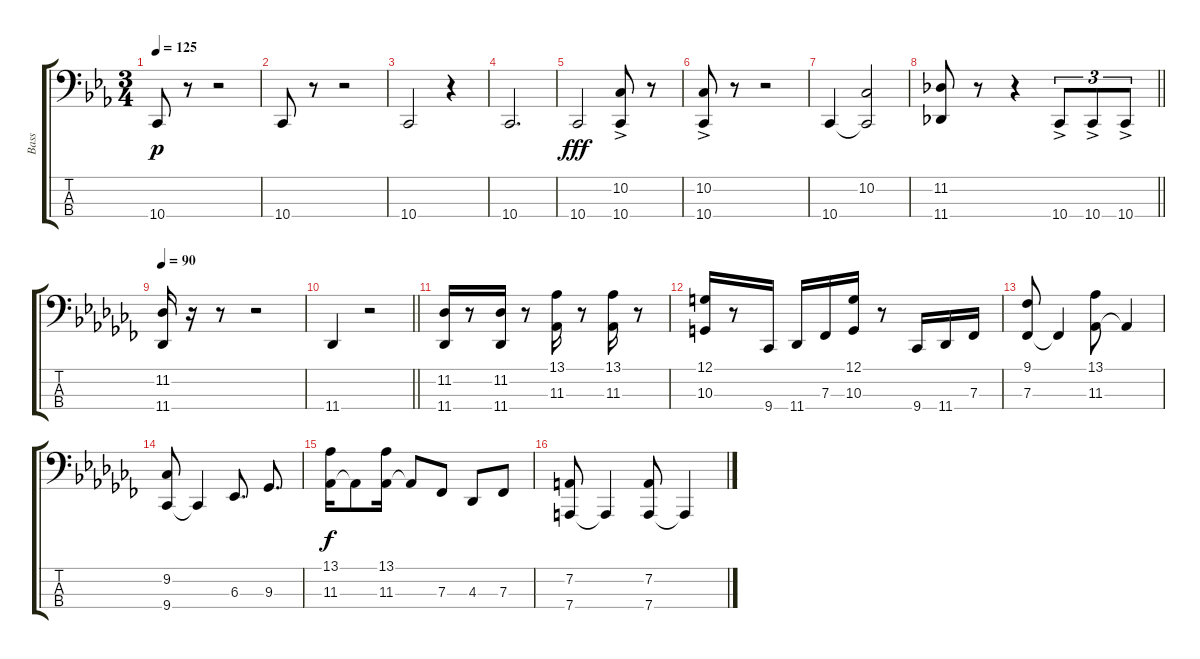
\track ("Bass" "Bass") {instrument trombone}
\staff {score tabs}
\tuning (G2 D2 A1 D1) {hide}
\ts (3 4)
\tempo 125
\clef f4
\ks eb
10.4.8{dy p} r.8 r.2 |
10.4.8 r.8 r.2 |
10.4.2 r.4 |
10.4.2{d} |
10.4.2{dy fff} (10.2{ac} 10.4{ac}).8 r.8 |
(10.2{ac} 10.4{ac}).8 r.8 r.2 |
10.4.4 (10.2 10.4{t}).2 |
\barLineRight lightlight
(11.2 11.4).8 r.8 r.4 10.4{ac}.8{tu (3 2)} 10.4{ac}.8{tu (3 2)} 10.4{ac}.8{tu (3 2)} |
\tempo 90
\ks cb
(11.2 11.4).16 r.16 r.8 r.2 |
\barLineRight lightlight
11.4.4 r.2 |
(11.2 11.4).16 r.8 (11.2 11.4).16 r.8 (13.1 11.3).16 r.8 (13.1 11.3).16 r.8 |
(12.1 10.3).16 r.8 9.4.16 11.4.16 7.3.16 (12.1 10.3).16 r.8 9.4.16 11.4.16 7.3.16 |
(9.1 7.3).8 7.3{t}.4 (13.1 11.3).8 11.3{t}.4 |
(9.2 9.4).8 9.4{t}.4 6.3.8{d} 9.3.8{d} |
(13.1 11.3).16{dy f} 11.3{t}.8 (13.1 11.3).16 11.3{t}.8 7.3.8 4.3.8 7.3.8 |
(7.2 7.4).8 7.4{t}.4 (7.2 7.4).8 7.4{t}.4
